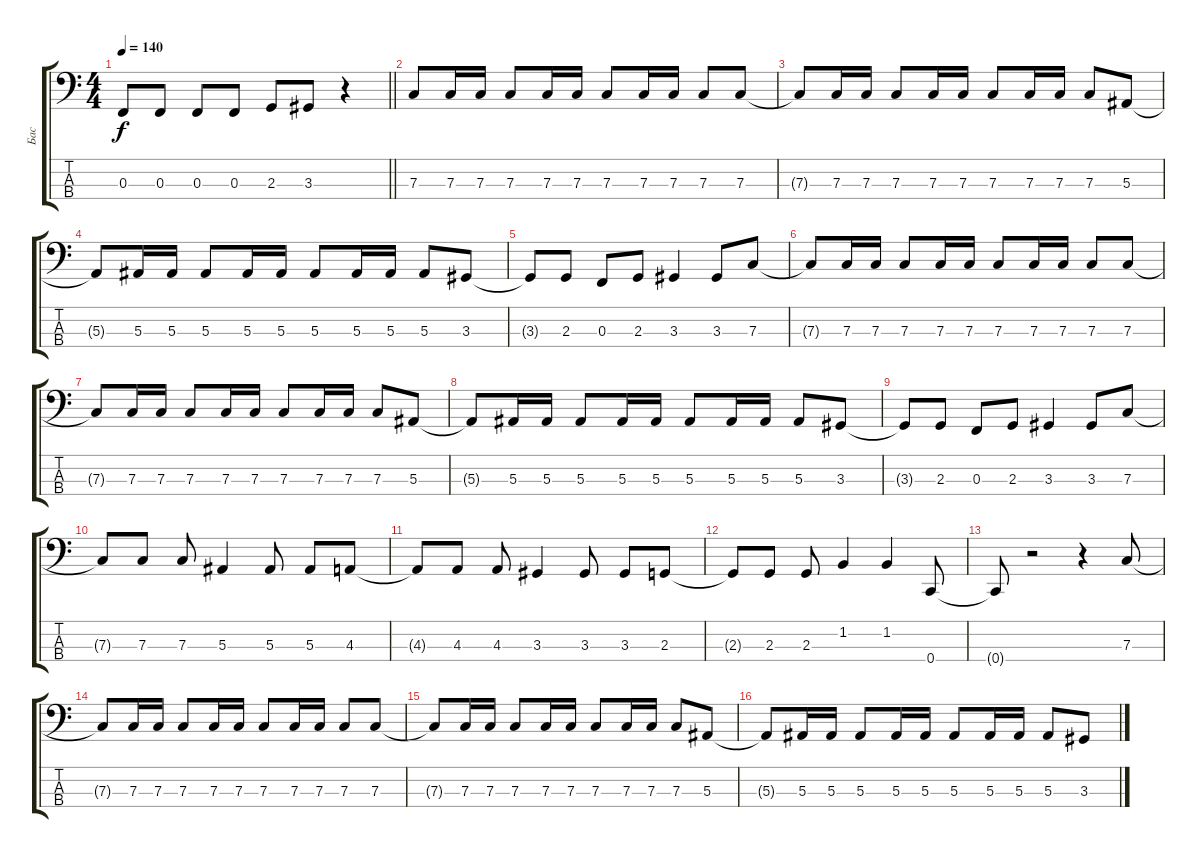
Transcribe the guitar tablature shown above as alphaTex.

\track ("Бас" "Бас") {instrument electricbassfinger}
\staff {score tabs}
\tuning (Eb2 Bb1 F1 C1) {hide}
\ts (4 4)
\tempo 140
\clef f4
\barLineRight lightlight
\ks c
0.3.8{dy f} 0.3.8 0.3.8 0.3.8 2.3.8 3.3.8 r.4 |
\section ("" "")
7.3.8 7.3.16 7.3.16 7.3.8 7.3.16 7.3.16 7.3.8 7.3.16 7.3.16 7.3.8 7.3.8 |
7.3{t}.8 7.3.16 7.3.16 7.3.8 7.3.16 7.3.16 7.3.8 7.3.16 7.3.16 7.3.8 5.3.8 |
5.3{t}.8 5.3.16 5.3.16 5.3.8 5.3.16 5.3.16 5.3.8 5.3.16 5.3.16 5.3.8 3.3.8 |
3.3{t}.8 2.3.8 0.3.8 2.3.8 3.3.4 3.3.8 7.3.8 |
7.3{t}.8 7.3.16 7.3.16 7.3.8 7.3.16 7.3.16 7.3.8 7.3.16 7.3.16 7.3.8 7.3.8 |
7.3{t}.8 7.3.16 7.3.16 7.3.8 7.3.16 7.3.16 7.3.8 7.3.16 7.3.16 7.3.8 5.3.8 |
5.3{t}.8 5.3.16 5.3.16 5.3.8 5.3.16 5.3.16 5.3.8 5.3.16 5.3.16 5.3.8 3.3.8 |
3.3{t}.8 2.3.8 0.3.8 2.3.8 3.3.4 3.3.8 7.3.8 |
7.3{t}.8 7.3.8 7.3.8 5.3.4 5.3.8 5.3.8 4.3.8 |
4.3{t}.8 4.3.8 4.3.8 3.3.4 3.3.8 3.3.8 2.3.8 |
2.3{t}.8 2.3.8 2.3.8 1.2.4 1.2.4 0.4.8 |
0.4{t}.8 r.2 r.4 7.3.8 |
7.3{t}.8 7.3.16 7.3.16 7.3.8 7.3.16 7.3.16 7.3.8 7.3.16 7.3.16 7.3.8 7.3.8 |
7.3{t}.8 7.3.16 7.3.16 7.3.8 7.3.16 7.3.16 7.3.8 7.3.16 7.3.16 7.3.8 5.3.8 |
5.3{t}.8 5.3.16 5.3.16 5.3.8 5.3.16 5.3.16 5.3.8 5.3.16 5.3.16 5.3.8 3.3.8
